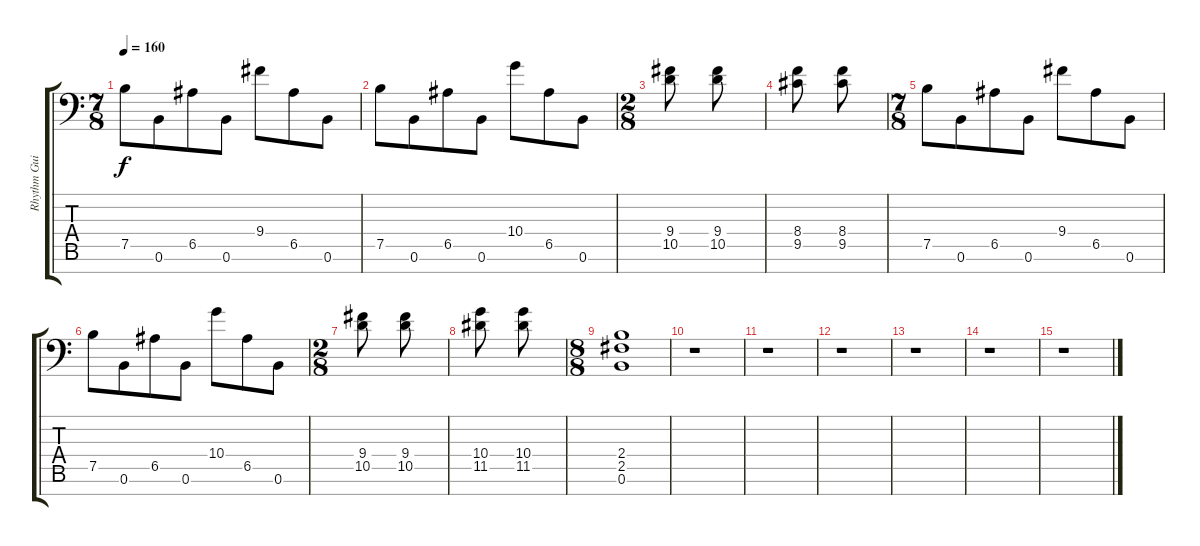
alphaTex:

\track ("Rhythm Guitar 1" "Rhythm Gui") {instrument overdrivenguitar}
\staff {score tabs}
\tuning (B3 G3 D3 A2 E2 B1 Gb1) {hide}
\ts (7 8)
\tempo 160
\clef f4
\ks c
7.5.8{dy f} 0.6.8 6.5.8 0.6.8 9.4.8 6.5.8 0.6.8 |
7.5.8 0.6.8 6.5.8 0.6.8 10.4.8 6.5.8 0.6.8 |
\ts (2 8)
(9.4 10.5).8 (9.4 10.5).8 |
(8.4 9.5).8 (8.4 9.5).8 |
\ts (7 8)
7.5.8 0.6.8 6.5.8 0.6.8 9.4.8 6.5.8 0.6.8 |
7.5.8 0.6.8 6.5.8 0.6.8 10.4.8 6.5.8 0.6.8 |
\ts (2 8)
(9.4 10.5).8 (9.4 10.5).8 |
(10.4 11.5).8 (10.4 11.5).8 |
\ts (8 8)
(2.4 2.5 0.6).1 |
r.1 |
r.1 |
r.1 |
r.1 |
r.1 |
r.1
